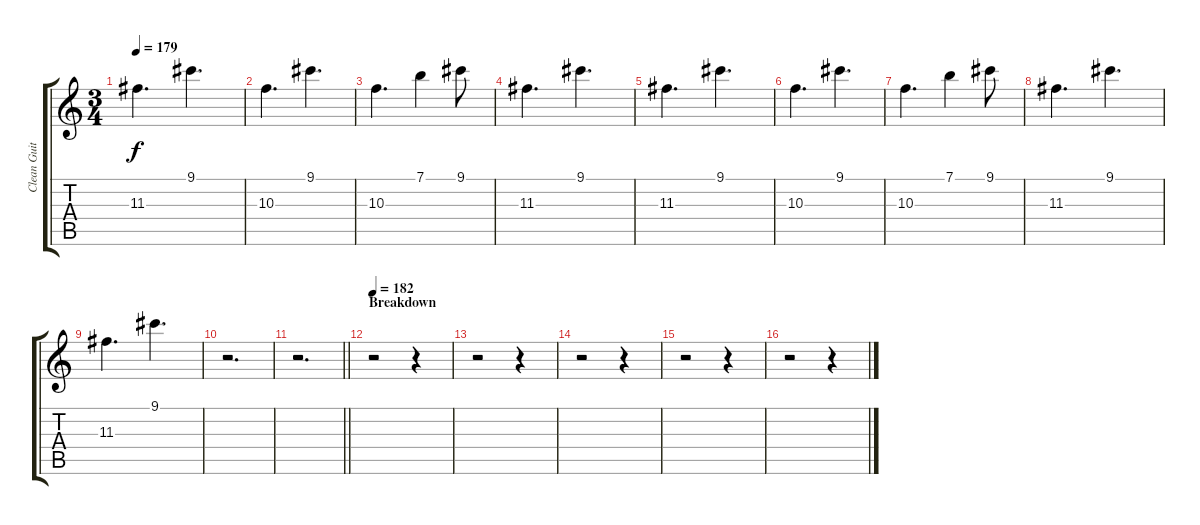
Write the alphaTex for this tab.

\track ("Clean Guitar" "Clean Guit") {instrument electricguitarclean}
\staff {score tabs}
\tuning (E4 B3 G3 D3 A2 D2) {hide}
\ts (3 4)
\tempo 179
\clef g2
\ks c
11.3.4{d dy f} 9.1.4{d} |
10.3.4{d} 9.1.4{d} |
10.3.4{d} 7.1.4 9.1.8 |
11.3.4{d volume 8} 9.1.4{d} |
11.3.4{d} 9.1.4{d} |
10.3.4{d} 9.1.4{d} |
10.3.4{d} 7.1.4 9.1.8 |
11.3.4{d} 9.1.4{d} |
11.3.4{d} 9.1.4{d} |
r.2{d} |
\barLineRight lightlight
r.2{d} |
\section ("" "Breakdown")
\tempo 182
r.2 r.4 |
r.2 r.4 |
r.2 r.4 |
r.2 r.4 |
r.2 r.4
